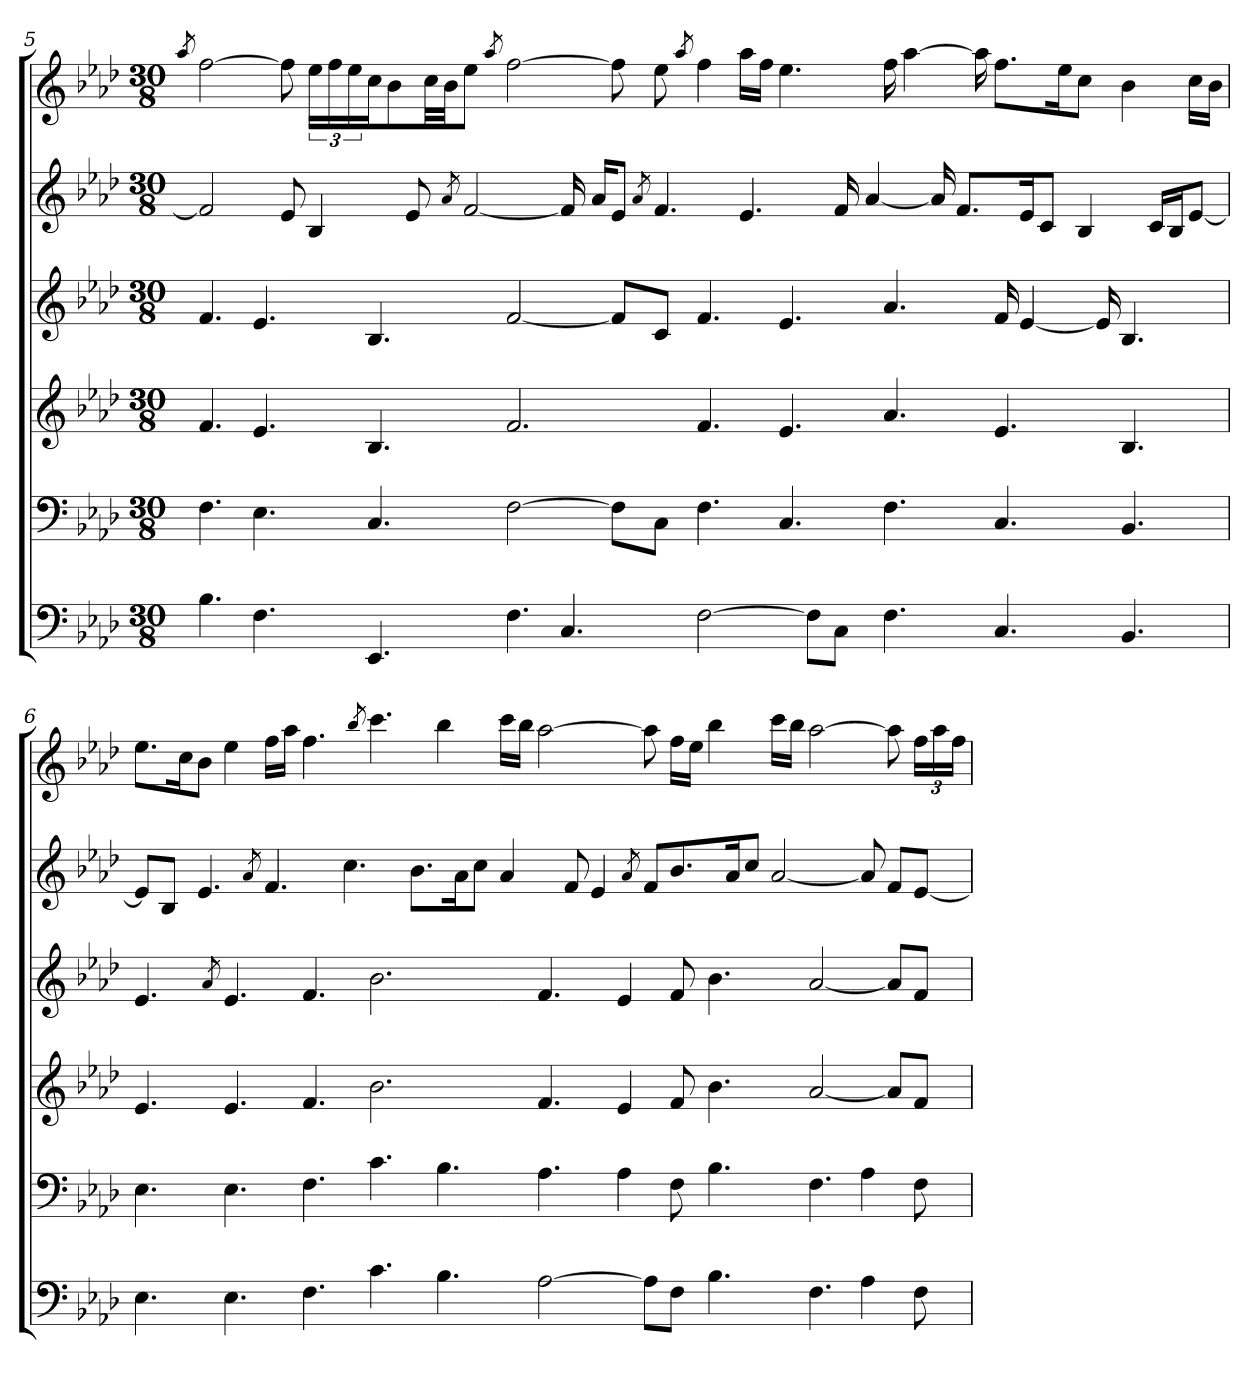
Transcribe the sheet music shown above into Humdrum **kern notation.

**kern	**kern	**kern	**kern	**kern	**kern
*part6	*part5	*part4	*part3	*part2	*part1
*staff6	*staff5	*staff4	*staff3	*staff2	*staff1
*clefF4	*clefF4	*clefG2	*clefG2	*clefG2	*clefG2
*k[b-e-a-d-]	*k[b-e-a-d-]	*k[b-e-a-d-]	*k[b-e-a-d-]	*k[b-e-a-d-]	*k[b-e-a-d-]
*M30/8	*M30/8	*M30/8	*M30/8	*M30/8	*M30/8
=5	=5	=5	=5	=5	=5
.	.	.	.	.	8qaa-
4.B-	4.F	4.f	4.f	2f]	[2ff
4.F	4.E-	4.e-	4.e-	.	.
.	.	.	.	8e-	8ff]
.	.	.	.	4B-	24ee-\LL
.	.	.	.	.	24ff\
.	.	.	.	.	24ee-\
4.EE-	4.C	4.B-	4.B-	.	16cc\J
.	.	.	.	.	8b-\
.	.	.	.	8e-	.
.	.	.	.	.	32cc\LL
.	.	.	.	.	32b-\JJ
.	.	.	.	8qa-	.
.	.	.	.	[2f	8ee-\J
.	.	.	.	.	8qaa-
4.F	[2F	2.f	[2f	.	[2ff
4.C	.	.	.	16f]	.
.	.	.	.	16a-/KL	.
.	8F\L]	.	8f/L]	8e-/J	8ff]
.	.	.	.	8qa-	.
.	8C\J	.	8c/J	4.f	8ee-
.	.	.	.	.	8qaa-
[2F	4.F	4.f	4.f	.	4ff
.	.	.	.	4.e-	16aa-\LL
.	.	.	.	.	16ff\JJ
.	4.C	4.e-	4.e-	.	4.ee-
8F\L]	.	.	.	.	.
8C\J	.	.	.	16f	.
.	.	.	.	[4a-	.
4.F	4.F	4.a-	4.a-	.	16ff
.	.	.	.	.	[4aa-
.	.	.	.	16a-]	.
.	.	.	.	8.f/L	.
.	.	.	.	.	16aa-]
4.C	4.C	4.e-	16f	.	8.ff\L
.	.	.	[4e-	16e-/K	.
.	.	.	.	8c/J	.
.	.	.	.	.	16ee-\K
.	.	.	.	4B-	8cc\J
.	.	.	16e-]	.	.
4.BB-	4.BB-	4.B-	4.B-	.	4b-
.	.	.	.	16c/LL	.
.	.	.	.	16B-/J	.
.	.	.	.	[8e-/J	16cc\LL
.	.	.	.	.	16b-\JJ
=6	=6	=6	=6	=6	=6
4.E-	4.E-	4.e-	4.e-	8e-/L]	8.ee-\L
.	.	.	.	8B-/J	.
.	.	.	.	.	16cc\K
.	.	.	.	4.e-	8b-\J
.	.	.	8qa-	.	.
4.E-	4.E-	4.e-	4.e-	.	4ee-
.	.	.	.	8qa-	.
.	.	.	.	4.f	16ff\LL
.	.	.	.	.	16aa-\JJ
4.F	4.F	4.f	4.f	.	4.ff
.	.	.	.	4.cc	.
.	.	.	.	.	8qbb-
4.c	4.c	2.b-	2.b-	.	4.ccc
.	.	.	.	8.b-\L	.
4.B-	4.B-	.	.	.	4bb-
.	.	.	.	16a-\K	.
.	.	.	.	8cc\J	.
.	.	.	.	4a-	16ccc\LL
.	.	.	.	.	16bb-\JJ
[2A-	4.A-	4.f	4.f	.	[2aa-
.	.	.	.	8f	.
.	.	.	.	4e-	.
.	4A-	4e-	4e-	.	.
.	.	.	.	8qa-	.
8A-\L]	.	.	.	8f/L	8aa-]
8F\J	8F	8f	8f	8.b-/	16ff\LL
.	.	.	.	.	16ee-\JJ
4.B-	4.B-	4.b-	4.b-	.	4bb-
.	.	.	.	16a-/K	.
.	.	.	.	8cc/J	.
.	.	.	.	[2a-	16ccc\LL
.	.	.	.	.	16bb-\JJ
4.F	4.F	[2a-	[2a-	.	[2aa-
4A-	4A-	.	.	8a-]	.
.	.	8a-/L]	8a-/L]	8f/L	8aa-]
8F	8F	8f/J	8f/J	[8e-/J	24ff\LL
.	.	.	.	.	24aa-\
.	.	.	.	.	24ff\JJ
=	=	=	=	=	=
*-	*-	*-	*-	*-	*-
